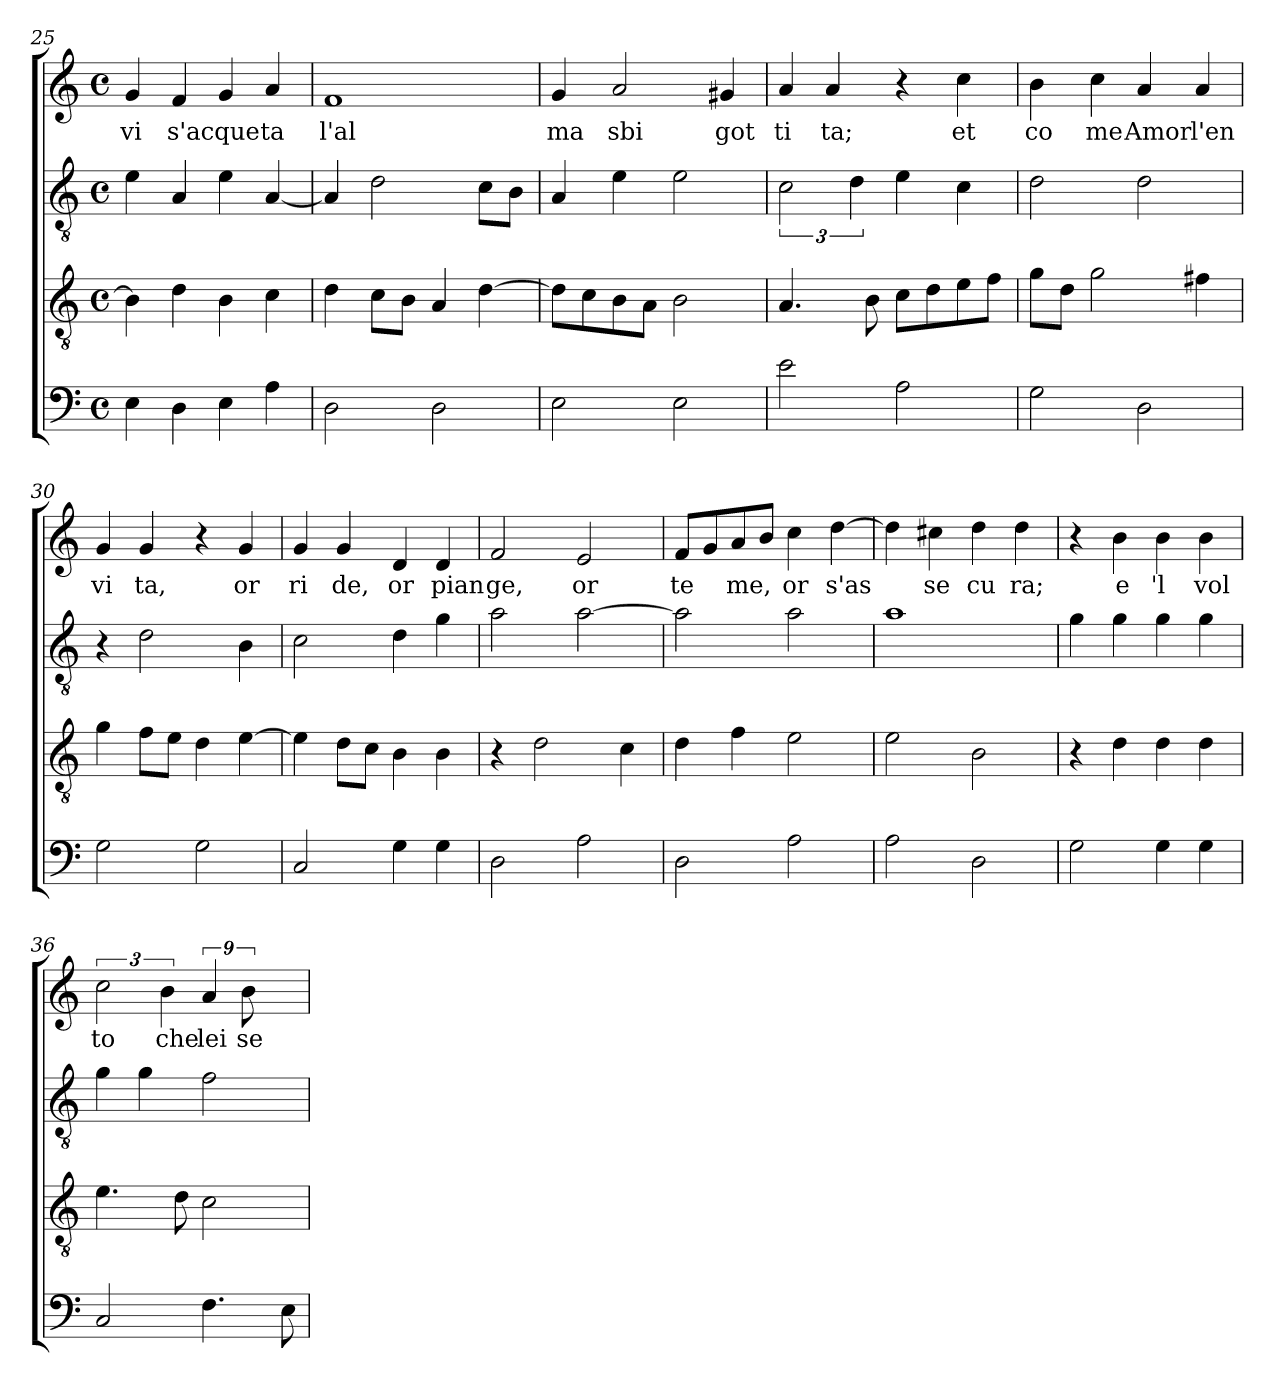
**kern	**kern	**kern	**kern	**text
*part4	*part3	*part2	*part1	*part1
*staff4	*staff3	*staff2	*staff1	*staff1
*clefF4	*clefGv2	*clefGv2	*clefG2	*
*k[]	*k[]	*k[]	*k[]	*
*C:	*C:	*C:	*C:	*
*M4/4	*M4/4	*M4/4	*M4/4	*
*met(c)	*met(c)	*met(c)	*met(c)	*
=25	=25	=25	=25	=25
!	!	!	!	!LO:LY:b
4E\	4B\]	4e\	4g/	vi
!	!	!	!	!LO:LY:b
4D\	4d\	4A/	4f/	s'acque
4E\	4B\	4e\	4g/	.
!	!	!	!	!LO:LY:b
4A\	4c\	[<4A/	4a/	ta
=26	=26	=26	=26	=26
!	!	!	!	!LO:LY:b
2D\	4d\	4A/]	1f	l'al
.	8c\L	2d\	.	.
.	8B\J	.	.	.
2D\	4A/	.	.	.
.	[>4d\	8c\L	.	.
.	.	8B\J	.	.
=27	=27	=27	=27	=27
!	!	!	!	!LO:LY:b
2E\	8d\L]	4A/	4g/	ma
.	8c\	.	.	.
!	!	!	!	!LO:LY:b
.	8B\	4e\	2a/	sbi
.	8A\J	.	.	.
2E\	2B\	2e\	.	.
!	!	!	!	!LO:LY:b
.	.	.	4g#/	got
!!LO:LB:g=z
=28	=28	=28	=28	=28
!	!	!	!	!LO:LY:b
2e\	4.A/	3c\	4a/	ti
!	!	!	!	!LO:LY:b
.	.	.	4a/	ta;
.	.	6d\	.	.
.	8B\	.	.	.
2A\	8c\L	4e\	4r	.
.	8d\	.	.	.
!	!	!	!	!LO:LY:b
.	8e\	4c\	4cc\	et
.	8f\J	.	.	.
=29	=29	=29	=29	=29
!	!	!	!	!LO:LY:b
2G\	8g\L	2d\	4b\	co
.	8d\J	.	.	.
!	!	!	!	!LO:LY:b
.	2g\	.	4cc\	me
!	!	!	!	!LO:LY:b
2D\	.	2d\	4a/	Amor
!	!	!	!	!LO:LY:b
.	4f#\	.	4a/	l'en
=30	=30	=30	=30	=30
!	!	!	!	!LO:LY:b
2G\	4g\	4r	4g/	vi
!	!	!	!	!LO:LY:b
.	8f\L	2d\	4g/	ta,
.	8e\J	.	.	.
2G\	4d\	.	4r	.
!	!	!	!	!LO:LY:b
.	[>4e\	4B\	4g/	or
=31	=31	=31	=31	=31
!	!	!	!	!LO:LY:b
2C/	4e\]	2c\	4g/	ri
!	!	!	!	!LO:LY:b
.	8d\L	.	4g/	de,
.	8c\J	.	.	.
!	!	!	!	!LO:LY:b
4G\	4B\	4d\	4d/	or
!	!	!	!	!LO:LY:b
4G\	4B\	4g\	4d/	pian
=32	=32	=32	=32	=32
!	!	!	!	!LO:LY:b
2D\	4r	2a\	2f/	ge,
.	2d\	.	.	.
!	!	!	!	!LO:LY:b
2A\	.	[>2a\	2e/	or
.	4c\	.	.	.
=33	=33	=33	=33	=33
!	!	!	!	!LO:LY:b
2D\	4d\	2a\]	8f/L	te
.	.	.	8g/	.
!	!	!	!	!LO:LY:b
.	4f\	.	8a/	me,
.	.	.	8b/J	.
!	!	!	!	!LO:LY:b
2A\	2e\	2a\	4cc\	or
!	!	!	!	!LO:LY:b
.	.	.	[>4dd\	s'as
=34	=34	=34	=34	=34
2A\	2e\	1a	4dd\]	.
!	!	!	!	!LO:LY:b
.	.	.	4cc#\	se
!	!	!	!	!LO:LY:b
2D\	2B\	.	4dd\	cu
!	!	!	!	!LO:LY:b
.	.	.	4dd\	ra;
=35	=35	=35	=35	=35
2G\	4r	4g\	4r	.
!	!	!	!	!LO:LY:b
.	4d\	4g\	4b\	e
!	!	!	!	!LO:LY:b
4G\	4d\	4g\	4b\	'l
!	!	!	!	!LO:LY:b
4G\	4d\	4g\	4b\	vol
!!LO:PB:g=z
=36	=36	=36	=36	=36
!	!	!	!	!LO:LY:b
2C/	4.e\	4g\	3cc\	to
.	.	4g\	.	.
!	!	!	!	!LO:LY:b
.	.	.	6b\	che
.	8d\	.	.	.
!	!	!	!	!LO:LY:b
4.F\	2c\	2f\	9%2a/	lei
!	!	!	!	!LO:LY:b
.	.	.	9b\	se
.	.	.	6ryy	.
8E\	.	.	.	.
=	=	=	=	=
*-	*-	*-	*-	*-
